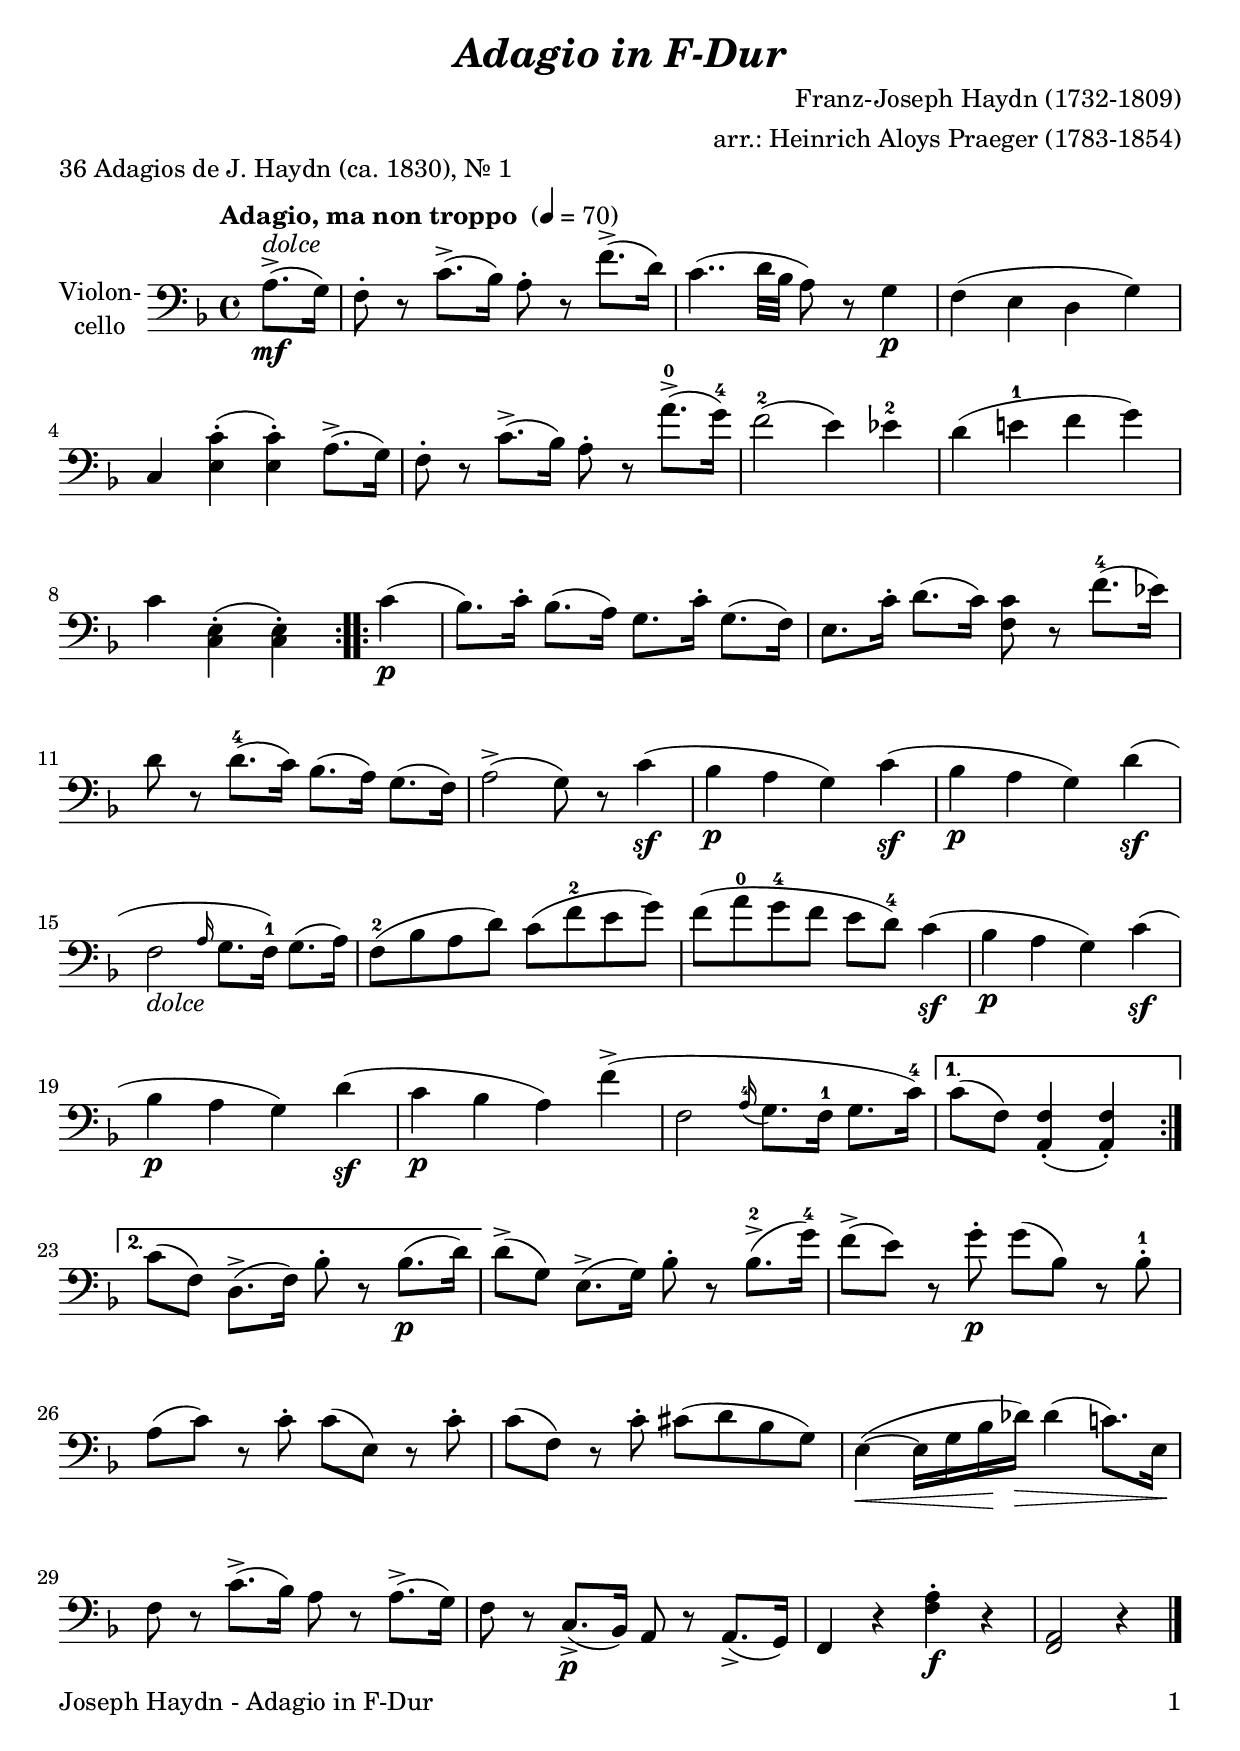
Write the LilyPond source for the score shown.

\version "2.20.2"
\include "deutsch.ly"
  
#(set-global-staff-size 22)

\header {
  title     = \markup \bold \italic "Adagio in F-Dur"
  composer  = "Franz-Joseph Haydn (1732-1809)"
  arranger  = "arr.: Heinrich Aloys Praeger (1783-1854)"
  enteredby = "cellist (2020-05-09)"
  piece     = "36 Adagios de J. Haydn (ca. 1830), Nr. 1"
}


voiceconsts = {
  \key f \major
  \time 4/4
  \clef "bass"
%  \numericTimeSignature
  \compressEmptyMeasures
  % Set default beaming for all staves
% \set Timing.beamExceptions = #'()
% \set Timing.baseMoment     = #(ly:make-moment 1 4)
% \set Timing.beatStructure  = #'(1 1 1)
  \tempo "Adagio, ma non troppo " 4=70
}

micl = "clarinet"
mifl = "flute"
miob = "oboe"
mifh = "french horn"
misx = "tenor sax"
mist = "string ensemble 1"
miba = "cello"

dolc = \markup \italic "dolce"
  
va = \relative c' {
  \voiceconsts

  \repeat volta 2 {
    \partial 4 a8.(->^\dolc\mf g16)
    f8-. r c'8.(-> b16) a8-. r f'8.(-> d16)
    c4..( d32 b a8) r g4\p
    f( e d g)
    c, <e c'>(-. <e c'>)-. a8.(-> g16)
    f8-. r c'8.(-> b16) a8-. r a'8.(->-0 g16)-4
    f2(-2 e4) es-2
    d( e!-1 f g)

    c, <c, e>(-. <c e>)-.
  }
  \repeat volta 2 {
    c'(\p
    b8.) c16-. b8.( a16) g8. c16-. g8.( f16)
    e8. c'16-. d8.( c16) <f, c'>8 r f'8.(-4 es16)
    d8 r d8.(-4 c16) b8.( a16) g8.( f16)
    a2(-> g8) r c4(\sf
    b\p a g) c(\sf
    b\p a g) d'(\sf
    f,2_\dolc \grace a16 g8. f16)-1 g8.( a16)

    f8(-2 b a d) c( f-2 e g)
    f( a-0 g-4 f e d-4) c4(\sf
    b\p a g) c(\sf
    b\p a g) d'(\sf
    c\p b a) f'(->
    f,2 \appoggiatura a16-4 g8. f16-1 g8. c16)-4
  }
  \alternative {
    { \partial 2. c8( f,) <a, f'>4(-. <a f'>)-. }
    { c'8( f,) d8.(-> f16) b8-. r b8.(\p d16) }
  }
  d8(-> g,) e8.(-> g16) b8-. r b8.(->-2 g'16)-4

  f8(-> e) r g-.\p g( b,) r b-.-1
  a( c) r c-. c( e,) r c'-.
  c( f,) r c'-. cis( d b g)
  e4(~\< e16 g b\! des)\> des4( c!8.) e,16\!
  f8 r c'8.(-> b16) a8 r a8.(-> g16)
  f8 r c8.(->\p b16) a8 r a8.(-> g16)
  f4 r <f' a>-.\f r
  <f, a>2 r4 \bar "|."
}


music = \new StaffGroup <<
      \new Staff {
	\set Staff.midiInstrument = \miba
	\set Staff.instrumentName = \markup \center-column { "Violon-" "cello" }
	\transpose f f { \va }
      }
>>

\book {
   \paper {
    print-page-number = ##t
    print-first-page-number = ##t
    ragged-last-bottom = ##f
    oddHeaderMarkup = \markup \null
    evenHeaderMarkup = \markup \null
    oddFooterMarkup = \markup {
      \fill-line {
        \on-the-fly #print-page-number-check-first
        "Joseph Haydn - Adagio in F-Dur" \fromproperty #'page:page-number-string
      }
    }
    evenFooterMarkup = \oddFooterMarkup
  } \score {
    \music
    \layout {}
  }

  \score {
    \unfoldRepeats \music

    \midi {
      \context {
        \Score
      }
    }
  }
}